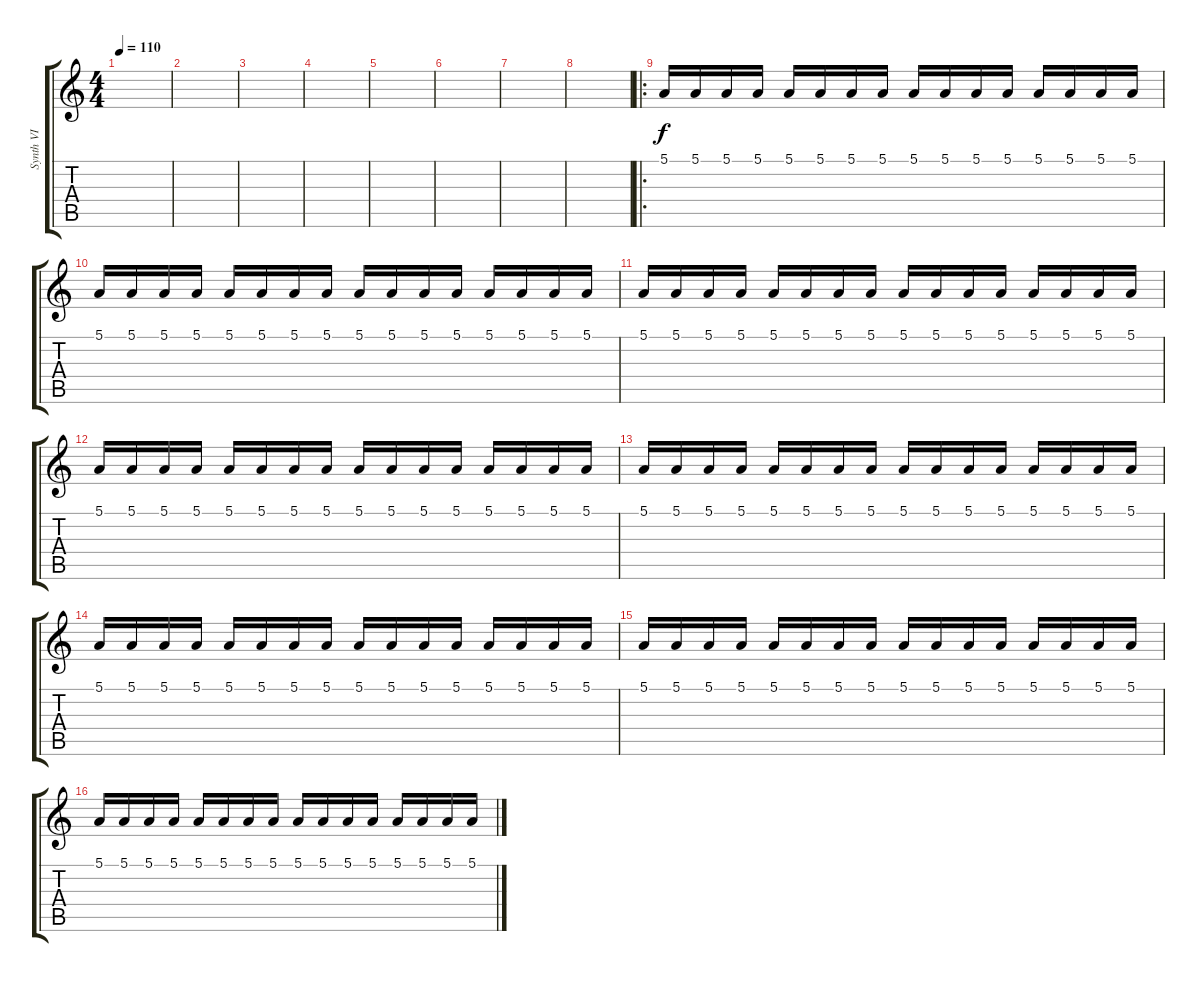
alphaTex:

\track ("Synth VI" "Synth VI") {instrument fx4atmosphere}
\staff {score tabs}
\tuning (E4 B3 G3 D3 A2 E2) {hide}
\ts (4 4)
\tempo 110
\clef g2
\ks c
|
|
|
|
|
|
|
|
\ro
5.1.16{balance 0} 5.1.16{balance 1} 5.1.16{balance 2} 5.1.16{balance 3} 5.1.16{balance 4} 5.1.16{balance 5} 5.1.16{balance 6} 5.1.16{balance 7} 5.1.16{balance 8} 5.1.16{balance 9} 5.1.16{balance 10} 5.1.16{balance 11} 5.1.16{balance 12} 5.1.16{balance 13} 5.1.16{balance 14} 5.1.16{balance 15} |
5.1.16{balance 16} 5.1.16{balance 15} 5.1.16{balance 14} 5.1.16{balance 13} 5.1.16{balance 12} 5.1.16{balance 11} 5.1.16{balance 10} 5.1.16{balance 9} 5.1.16{balance 8} 5.1.16{balance 7} 5.1.16{balance 6} 5.1.16{balance 5} 5.1.16{balance 4} 5.1.16{balance 3} 5.1.16{balance 2} 5.1.16{balance 1} |
5.1.16{balance 0} 5.1.16{balance 1} 5.1.16{balance 2} 5.1.16{balance 3} 5.1.16{balance 4} 5.1.16{balance 5} 5.1.16{balance 6} 5.1.16{balance 7} 5.1.16{balance 8} 5.1.16{balance 9} 5.1.16{balance 10} 5.1.16{balance 11} 5.1.16{balance 12} 5.1.16{balance 13} 5.1.16{balance 14} 5.1.16{balance 15} |
5.1.16{balance 16} 5.1.16{balance 15} 5.1.16{balance 14} 5.1.16{balance 13} 5.1.16{balance 12} 5.1.16{balance 11} 5.1.16{balance 10} 5.1.16{balance 9} 5.1.16{balance 8} 5.1.16{balance 7} 5.1.16{balance 6} 5.1.16{balance 5} 5.1.16{balance 4} 5.1.16{balance 3} 5.1.16{balance 2} 5.1.16{balance 1} |
5.1.16{balance 0} 5.1.16{balance 1} 5.1.16{balance 2} 5.1.16{balance 3} 5.1.16{balance 4} 5.1.16{balance 5} 5.1.16{balance 6} 5.1.16{balance 7} 5.1.16{balance 8} 5.1.16{balance 9} 5.1.16{balance 10} 5.1.16{balance 11} 5.1.16{balance 12} 5.1.16{balance 13} 5.1.16{balance 14} 5.1.16{balance 15} |
5.1.16{balance 16} 5.1.16{balance 15} 5.1.16{balance 14} 5.1.16{balance 13} 5.1.16{balance 12} 5.1.16{balance 11} 5.1.16{balance 10} 5.1.16{balance 9} 5.1.16{balance 8} 5.1.16{balance 7} 5.1.16{balance 6} 5.1.16{balance 5} 5.1.16{balance 4} 5.1.16{balance 3} 5.1.16{balance 2} 5.1.16{balance 1} |
5.1.16{balance 0} 5.1.16{balance 1} 5.1.16{balance 2} 5.1.16{balance 3} 5.1.16{balance 4} 5.1.16{balance 5} 5.1.16{balance 6} 5.1.16{balance 7} 5.1.16{balance 8} 5.1.16{balance 9} 5.1.16{balance 10} 5.1.16{balance 11} 5.1.16{balance 12} 5.1.16{balance 13} 5.1.16{balance 14} 5.1.16{balance 15} |
5.1.16{balance 16} 5.1.16{balance 15} 5.1.16{balance 14} 5.1.16{balance 13} 5.1.16{balance 12} 5.1.16{balance 11} 5.1.16{balance 10} 5.1.16{balance 9} 5.1.16{balance 8} 5.1.16{balance 7} 5.1.16{balance 6} 5.1.16{balance 5} 5.1.16{balance 4} 5.1.16{balance 3} 5.1.16{balance 2} 5.1.16{balance 1}
